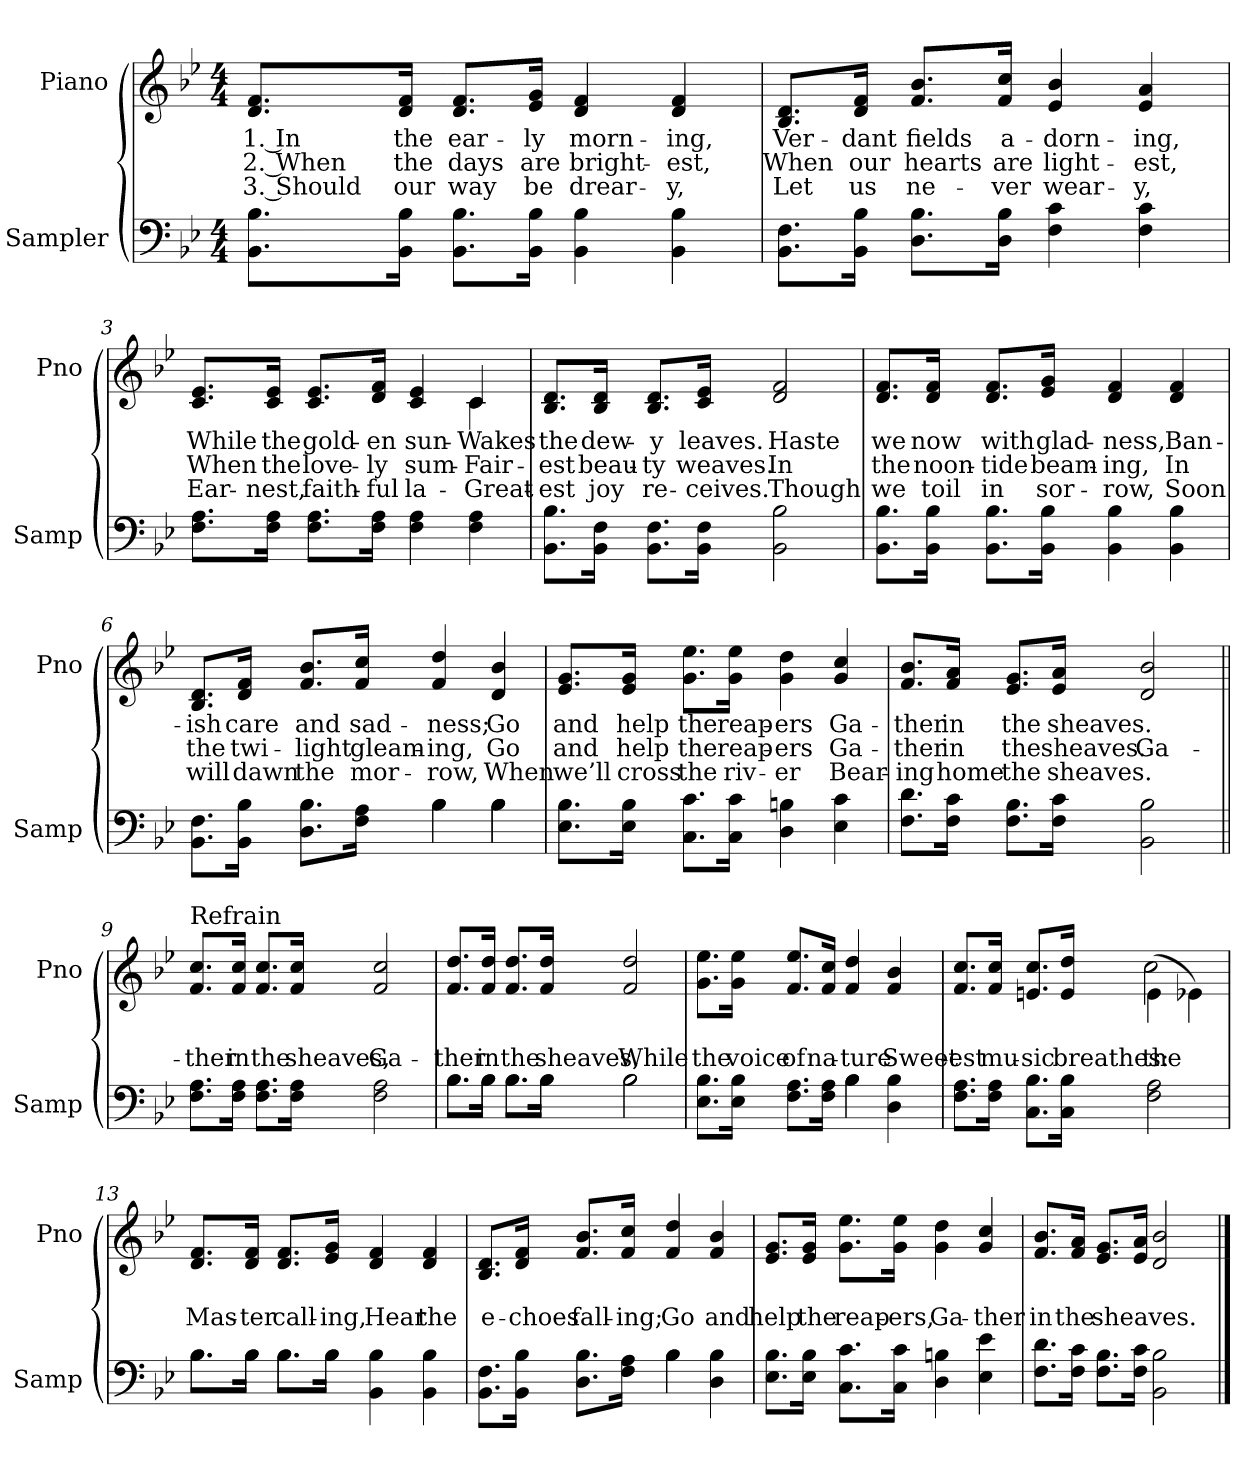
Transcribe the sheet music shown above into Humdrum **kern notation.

**kern	**kern	**text	**text	**text
*part2	*part1	*part1	*part1	*part1
*staff2	*staff1	*staff1	*staff1	*staff1
*I"Sampler	*I"Piano	*	*	*
*I'Samp	*I'Pno	*	*	*
*clefF4	*clefG2	*	*	*
*k[b-e-]	*k[b-e-]	*	*	*
*B-:	*B-:	*	*	*
*M4/4	*M4/4	*	*	*
=1	=1	=1	=1	=1
8.BB-\ 8.B-\L	8.d/ 8.f/L	1. In	2. When	3. Should
16BB-\ 16B-\Jk	16d/ 16f/Jk	the	the	our
8.BB-\ 8.B-\L	8.d/ 8.f/L	ear-	days	way
16BB-\ 16B-\Jk	16e-/ 16g/Jk	-ly	are	be
4BB- 4B-	4d 4f	morn-	bright-	drear-
4BB- 4B-	4d 4f	-ing,	-est,	-y,
=2	=2	=2	=2	=2
8.BB-\ 8.F\L	8.B-/ 8.d/L	Ver-	When	Let
16BB-\ 16B-\Jk	16d/ 16f/Jk	-dant	our	us
8.D\ 8.B-\L	8.f/ 8.b-/L	fields	hearts	ne-
16D\ 16B-\Jk	16f/ 16cc/Jk	a-	are	-ver
4F 4c	4e- 4b-	-dorn-	light-	wear-
4F 4c	4e- 4a	-ing,	-est,	-y,
=3	=3	=3	=3	=3
*	*^	*	*	*
8.F\ 8.A\L	8.c/ 8.e-/L	2.ryy	While	When	Ear-
16F\ 16A\Jk	16c/ 16e-/Jk	.	the	the	-nest,
8.F\ 8.A\L	8.c/ 8.e-/L	.	gold-	love-	faith-
16F\ 16A\Jk	16d/ 16f/Jk	.	-en	-ly	-ful
4F 4A	4c 4e-	.	sun-	sum-	la-
4F 4A	4c/	4c	Wakes	Fair-	Great-
*	*v	*v	*	*	*
=4	=4	=4	=4	=4
8.BB-\ 8.B-\L	8.B-/ 8.d/L	the	-est	-est
16BB-\ 16F\Jk	16B-/ 16d/Jk	dew-	beau-	joy
8.BB-\ 8.F\L	8.B-/ 8.d/L	-y	-ty	re-
16BB-\ 16F\Jk	16c/ 16e-/Jk	leaves.	weaves.	-ceives.
2BB- 2B-	2d 2f	Haste	In	Though
=5	=5	=5	=5	=5
8.BB-\ 8.B-\L	8.d/ 8.f/L	we	the	we
16BB-\ 16B-\Jk	16d/ 16f/Jk	now	noon-	toil
8.BB-\ 8.B-\L	8.d/ 8.f/L	with	-tide	in
16BB-\ 16B-\Jk	16e-/ 16g/Jk	glad-	beam-	sor-
4BB- 4B-	4d 4f	-ness,	-ing,	-row,
4BB- 4B-	4d 4f	Ban-	In	Soon
=6	=6	=6	=6	=6
*^	*	*	*	*
8.BB-\ 8.F\L	2ryy	8.B-/ 8.d/L	-ish	the	will
16BB-\ 16B-\Jk	.	16d/ 16f/Jk	care	twi-	dawn
8.D\ 8.B-\L	.	8.f/ 8.b-/L	and	-light	the
16F\ 16A\Jk	.	16f/ 16cc/Jk	sad-	gleam-	mor-
4B-\	4B-	4f 4dd	-ness;	-ing,	-row,
4B-\	4B-	4d 4b-	Go	Go	When
*v	*v	*	*	*	*
=7	=7	=7	=7	=7
8.E-\ 8.B-\L	8.e-/ 8.g/L	and	and	we’ll
16E-\ 16B-\Jk	16e-/ 16g/Jk	help	help	cross
8.C\ 8.c\L	8.g\ 8.ee-\L	the	the	the
16C\ 16c\Jk	16g\ 16ee-\Jk	reap-	reap-	riv-
4D 4Bn	4g 4dd	-ers	-ers	-er
4E- 4c	4g 4cc	Ga-	Ga-	Bear-
=8	=8	=8	=8	=8
8.F\ 8.d\L	8.f/ 8.b-/L	-ther	-ther	-ing
16F\ 16c\Jk	16f/ 16a/Jk	in	in	home
8.F\ 8.B-\L	8.e-/ 8.g/L	the	the	the
16F\ 16c\Jk	16e-/ 16a/Jk	sheaves.	sheaves.	sheaves.
2BB- 2B-	2d 2b-	.	Ga-	.
=9||	=9||	=9||	=9||	=9||
!	!LO:TX:t=Refrain	!	!	!
8.F\ 8.A\L	8.f/ 8.cc/L	.	-ther	.
16F\ 16A\Jk	16f/ 16cc/Jk	.	in	.
8.F\ 8.A\L	8.f/ 8.cc/L	.	the	.
16F\ 16A\Jk	16f/ 16cc/Jk	.	sheaves,	.
2F 2A	2f 2cc	.	Ga-	.
=10	=10	=10	=10	=10
*^	*	*	*	*
8.B-\L	8.B-\L	8.f/ 8.dd/L	.	-ther	.
16B-\Jk	16B-\Jk	16f/ 16dd/Jk	.	in	.
8.B-\L	8.B-\L	8.f/ 8.dd/L	.	the	.
16B-\Jk	16B-\Jk	16f/ 16dd/Jk	.	sheaves,	.
2B-\	2B-	2f 2dd	.	While	.
=11	=11	=11	=11	=11	=11
8.E-\ 8.B-\L	2ryy	8.g\ 8.ee-\L	.	the	.
16E-\ 16B-\Jk	.	16g\ 16ee-\Jk	.	voice	.
8.F\ 8.A\L	.	8.f/ 8.ee-/L	.	of	.
16F\ 16A\Jk	.	16f/ 16cc/Jk	.	na-	.
4B-\	4B-	4f 4dd	.	-ture	.
4D 4B-	4ryy	4f 4b-	.	Sweet-	.
*v	*v	*	*	*	*
=12	=12	=12	=12	=12
*	*^	*	*	*
8.F\ 8.A\L	8.f/ 8.cc/L	2ryy	.	-est	.
16F\ 16A\Jk	16f/ 16cc/Jk	.	.	mu-	.
8.C\ 8.B-\L	8.en/ 8.cc/L	.	.	-sic	.
16C\ 16B-\Jk	16e/ 16dd/Jk	.	.	breathes:	.
2F 2A	(4e\	2cc	.	the	.
.	4e-X\)	.	.	.	.
*	*v	*v	*	*	*
=13	=13	=13	=13	=13
*^	*	*	*	*
8.B-\L	8.B-\L	8.d/ 8.f/L	.	Mas-	.
16B-\Jk	16B-\Jk	16d/ 16f/Jk	.	-ter	.
8.B-\L	8.B-\L	8.d/ 8.f/L	.	call-	.
16B-\Jk	16B-\Jk	16e-/ 16g/Jk	.	-ing,	.
4BB- 4B-	2ryy	4d 4f	.	Hear	.
4BB- 4B-	.	4d 4f	.	the	.
=14	=14	=14	=14	=14	=14
8.BB-\ 8.F\L	2ryy	8.B-/ 8.d/L	.	e-	.
16BB-\ 16B-\Jk	.	16d/ 16f/Jk	.	-choes	.
8.D\ 8.B-\L	.	8.f/ 8.b-/L	.	fall-	.
16F\ 16A\Jk	.	16f/ 16cc/Jk	.	-ing;	.
4B-\	4B-	4f 4dd	.	Go	.
4D 4B-	4ryy	4f 4b-	.	and	.
*v	*v	*	*	*	*
=15	=15	=15	=15	=15
8.E-\ 8.B-\L	8.e-/ 8.g/L	.	help	.
16E-\ 16B-\Jk	16e-/ 16g/Jk	.	the	.
8.C\ 8.c\L	8.g\ 8.ee-\L	.	reap-	.
16C\ 16c\Jk	16g\ 16ee-\Jk	.	-ers,	.
4D 4Bn	4g 4dd	.	Ga-	.
4E- 4e-	4g 4cc	.	-ther	.
=16	=16	=16	=16	=16
8.F\ 8.d\L	8.f/ 8.b-/L	.	in	.
16F\ 16c\Jk	16f/ 16a/Jk	.	the	.
8.F\ 8.B-\L	8.e-/ 8.g/L	.	sheaves.	.
16F\ 16c\Jk	16e-/ 16a/Jk	.	.	.
2BB- 2B-	2d 2b-	.	.	.
==	==	==	==	==
*-	*-	*-	*-	*-
